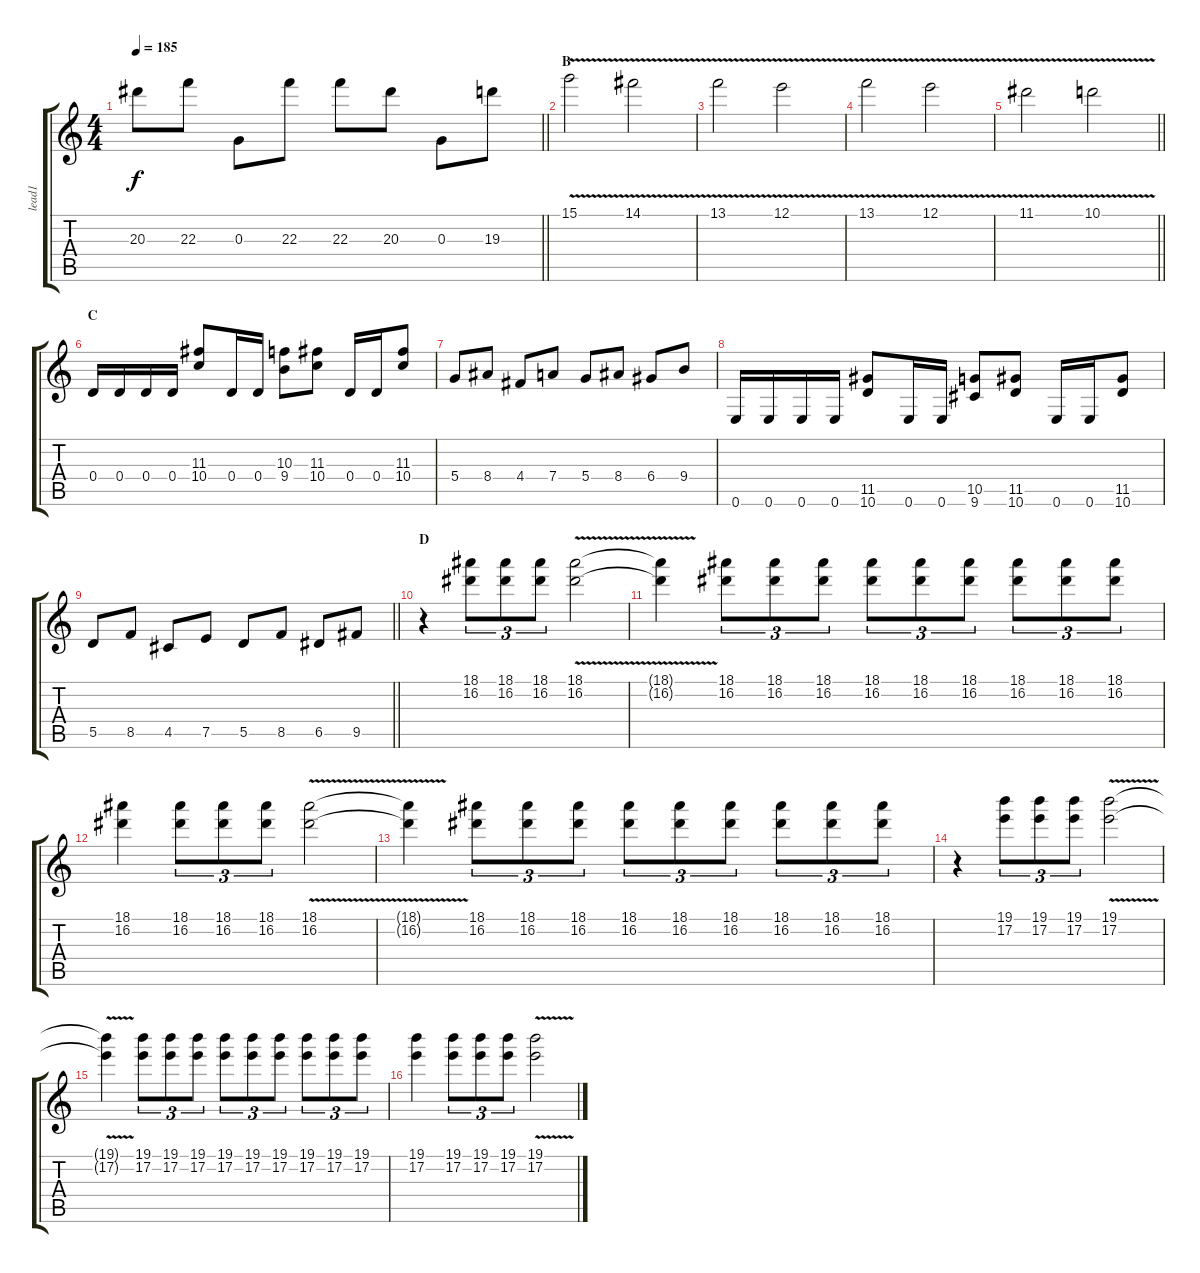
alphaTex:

\track ("lead1" "lead1") {instrument distortionguitar}
\staff {score tabs}
\tuning (E4 B3 G3 D3 A2 E2) {hide}
\ts (4 4)
\tempo 185
\clef g2
\barLineRight lightlight
\ks c
20.3.8{dy f} 22.3.8 0.3.8 22.3.8 22.3.8 20.3.8 0.3.8 19.3.8 |
\section ("" "B")
15.1{v}.2 14.1{v}.2 |
13.1{v}.2 12.1{v}.2 |
13.1{v}.2 12.1{v}.2 |
\barLineRight lightlight
11.1{v}.2 10.1{v}.2 |
\section ("" "C")
0.4.16 0.4.16 0.4.16 0.4.16 (11.3 10.4).8 0.4.16 0.4.16 (10.3 9.4).8 (11.3 10.4).8 0.4.16 0.4.16 (11.3 10.4).8 |
5.4.8 8.4.8 4.4.8 7.4.8 5.4.8 8.4.8 6.4.8 9.4.8 |
0.6.16 0.6.16 0.6.16 0.6.16 (11.5 10.6).8 0.6.16 0.6.16 (10.5 9.6).8 (11.5 10.6).8 0.6.16 0.6.16 (11.5 10.6).8 |
\barLineRight lightlight
5.5.8 8.5.8 4.5.8 7.5.8 5.5.8 8.5.8 6.5.8 9.5.8 |
\section ("" "D")
r.4 (18.1 16.2).8{tu (3 2)} (18.1 16.2).8{tu (3 2)} (18.1 16.2).8{tu (3 2)} (18.1{v} 16.2{v}).2 |
(18.1{t} 16.2{t}).4 (18.1 16.2).8{tu (3 2)} (18.1 16.2).8{tu (3 2)} (18.1 16.2).8{tu (3 2)} (18.1 16.2).8{tu (3 2)} (18.1 16.2).8{tu (3 2)} (18.1 16.2).8{tu (3 2)} (18.1 16.2).8{tu (3 2)} (18.1 16.2).8{tu (3 2)} (18.1 16.2).8{tu (3 2)} |
(18.1 16.2).4 (18.1 16.2).8{tu (3 2)} (18.1 16.2).8{tu (3 2)} (18.1 16.2).8{tu (3 2)} (18.1{v} 16.2{v}).2 |
(18.1{t} 16.2{t}).4 (18.1 16.2).8{tu (3 2)} (18.1 16.2).8{tu (3 2)} (18.1 16.2).8{tu (3 2)} (18.1 16.2).8{tu (3 2)} (18.1 16.2).8{tu (3 2)} (18.1 16.2).8{tu (3 2)} (18.1 16.2).8{tu (3 2)} (18.1 16.2).8{tu (3 2)} (18.1 16.2).8{tu (3 2)} |
r.4 (19.1 17.2).8{tu (3 2)} (19.1 17.2).8{tu (3 2)} (19.1 17.2).8{tu (3 2)} (19.1{v} 17.2{v}).2 |
(19.1{t} 17.2{t}).4 (19.1 17.2).8{tu (3 2)} (19.1 17.2).8{tu (3 2)} (19.1 17.2).8{tu (3 2)} (19.1 17.2).8{tu (3 2)} (19.1 17.2).8{tu (3 2)} (19.1 17.2).8{tu (3 2)} (19.1 17.2).8{tu (3 2)} (19.1 17.2).8{tu (3 2)} (19.1 17.2).8{tu (3 2)} |
(19.1 17.2).4 (19.1 17.2).8{tu (3 2)} (19.1 17.2).8{tu (3 2)} (19.1 17.2).8{tu (3 2)} (19.1{v} 17.2{v}).2
